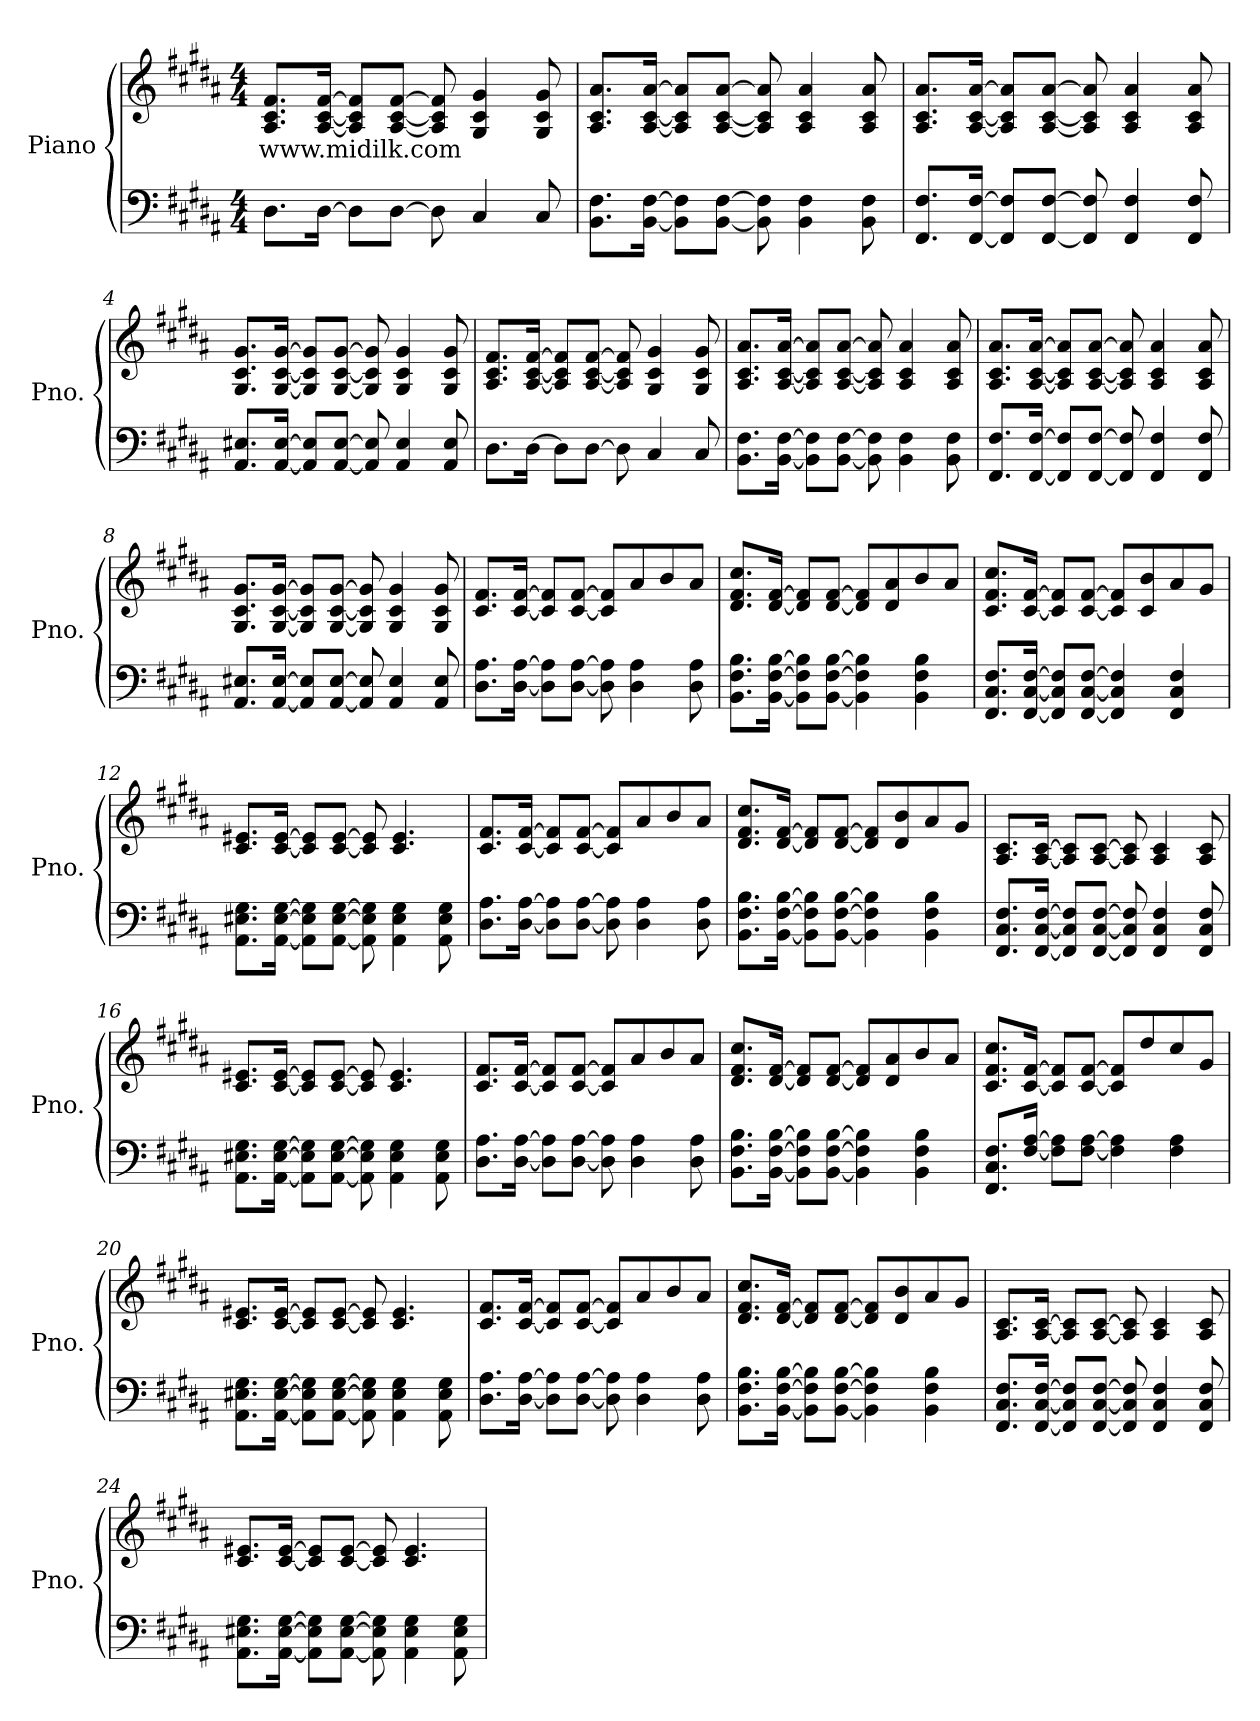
**kern	**kern	**text
*part1	*part1	*part1
*staff2	*staff1	*staff1
*I"Piano	*	*
*I'Pno.	*	*
*clefF4	*clefG2	*
*k[f#c#g#d#a#]	*k[f#c#g#d#a#]	*
*M4/4	*M4/4	*
=1	=1	=1
!	!	!LO:LY:b
8.D#\L	8.A#/ 8.c#/ 8.f#/L	www.midilk.com
[16D#\Jk	[16A#/ [16c#/ [16f#/Jk	.
8D#\L]	8A#/] 8c#/] 8f#/]L	.
[8D#\J	[8A#/ [8c#/ [8f#/J	.
8D#\]	8A#/] 8c#/] 8f#/]	.
4C#/	4G#/ 4c#/ 4g#/	.
8C#/	8G#/ 8c#/ 8g#/	.
=2	=2	=2
8.BB\ 8.F#\L	8.A#/ 8.c#/ 8.a#/L	.
[16BB\ [16F#\Jk	[16A#/ [16c#/ [16a#/Jk	.
8BB\] 8F#\]L	8A#/] 8c#/] 8a#/]L	.
[8BB\ [8F#\J	[8A#/ [8c#/ [8a#/J	.
8BB\] 8F#\]	8A#/] 8c#/] 8a#/]	.
4BB\ 4F#\	4A#/ 4c#/ 4a#/	.
8BB\ 8F#\	8A#/ 8c#/ 8a#/	.
=3	=3	=3
8.FF#/ 8.F#/L	8.A#/ 8.c#/ 8.a#/L	.
[16FF#/ [16F#/Jk	[16A#/ [16c#/ [16a#/Jk	.
8FF#/] 8F#/]L	8A#/] 8c#/] 8a#/]L	.
[8FF#/ [8F#/J	[8A#/ [8c#/ [8a#/J	.
8FF#/] 8F#/]	8A#/] 8c#/] 8a#/]	.
4FF#/ 4F#/	4A#/ 4c#/ 4a#/	.
8FF#/ 8F#/	8A#/ 8c#/ 8a#/	.
!!LO:LB:g=z
=4	=4	=4
8.AA#/ 8.E#X/L	8.G#/ 8.c#/ 8.g#/L	.
[16AA#/ [16E#/Jk	[16G#/ [16c#/ [16g#/Jk	.
8AA#/] 8E#/]L	8G#/] 8c#/] 8g#/]L	.
[8AA#/ [8E#/J	[8G#/ [8c#/ [8g#/J	.
8AA#/] 8E#/]	8G#/] 8c#/] 8g#/]	.
4AA#/ 4E#/	4G#/ 4c#/ 4g#/	.
8AA#/ 8E#/	8G#/ 8c#/ 8g#/	.
=5	=5	=5
8.D#\L	8.A#/ 8.c#/ 8.f#/L	.
[16D#\Jk	[16A#/ [16c#/ [16f#/Jk	.
8D#\L]	8A#/] 8c#/] 8f#/]L	.
[8D#\J	[8A#/ [8c#/ [8f#/J	.
8D#\]	8A#/] 8c#/] 8f#/]	.
4C#/	4G#/ 4c#/ 4g#/	.
8C#/	8G#/ 8c#/ 8g#/	.
=6	=6	=6
8.BB\ 8.F#\L	8.A#/ 8.c#/ 8.a#/L	.
[16BB\ [16F#\Jk	[16A#/ [16c#/ [16a#/Jk	.
8BB\] 8F#\]L	8A#/] 8c#/] 8a#/]L	.
[8BB\ [8F#\J	[8A#/ [8c#/ [8a#/J	.
8BB\] 8F#\]	8A#/] 8c#/] 8a#/]	.
4BB\ 4F#\	4A#/ 4c#/ 4a#/	.
8BB\ 8F#\	8A#/ 8c#/ 8a#/	.
!!LO:LB:g=z
=7	=7	=7
8.FF#/ 8.F#/L	8.A#/ 8.c#/ 8.a#/L	.
[16FF#/ [16F#/Jk	[16A#/ [16c#/ [16a#/Jk	.
8FF#/] 8F#/]L	8A#/] 8c#/] 8a#/]L	.
[8FF#/ [8F#/J	[8A#/ [8c#/ [8a#/J	.
8FF#/] 8F#/]	8A#/] 8c#/] 8a#/]	.
4FF#/ 4F#/	4A#/ 4c#/ 4a#/	.
8FF#/ 8F#/	8A#/ 8c#/ 8a#/	.
=8	=8	=8
8.AA#/ 8.E#X/L	8.G#/ 8.c#/ 8.g#/L	.
[16AA#/ [16E#/Jk	[16G#/ [16c#/ [16g#/Jk	.
8AA#/] 8E#/]L	8G#/] 8c#/] 8g#/]L	.
[8AA#/ [8E#/J	[8G#/ [8c#/ [8g#/J	.
8AA#/] 8E#/]	8G#/] 8c#/] 8g#/]	.
4AA#/ 4E#/	4G#/ 4c#/ 4g#/	.
8AA#/ 8E#/	8G#/ 8c#/ 8g#/	.
=9	=9	=9
8.D#\ 8.A#\L	8.c#/ 8.f#/L	.
[16D#\ [16A#\Jk	[16c#/ [16f#/Jk	.
8D#\] 8A#\]L	8c#/] 8f#/]L	.
[8D#\ [8A#\J	[8c#/ [8f#/J	.
8D#\] 8A#\]	8c#/] 8f#/]L	.
4D#\ 4A#\	8a#/	.
.	8b/	.
8D#\ 8A#\	8a#/J	.
=10	=10	=10
8.BB\ 8.F#\ 8.B\L	8.d#/ 8.f#/ 8.cc#/L	.
[16BB\ [16F#\ [16B\Jk	[16d#/ [16f#/Jk	.
8BB\] 8F#\] 8B\]L	8d#/] 8f#/]L	.
[8BB\ [8F#\ [8B\J	[8d#/ [8f#/J	.
4BB\] 4F#\] 4B\]	8d#/] 8f#/]L	.
.	8d#/ 8a#/	.
4BB\ 4F#\ 4B\	8b/	.
.	8a#/J	.
!!LO:LB:g=z
=11	=11	=11
8.FF#/ 8.C#/ 8.F#/L	8.c#/ 8.f#/ 8.cc#/L	.
[16FF#/ [16C#/ [16F#/Jk	[16c#/ [16f#/Jk	.
8FF#/] 8C#/] 8F#/]L	8c#/] 8f#/]L	.
[8FF#/ [8C#/ [8F#/J	[8c#/ [8f#/J	.
4FF#/] 4C#/] 4F#/]	8c#/] 8f#/]L	.
.	8c#/ 8b/	.
4FF#/ 4C#/ 4F#/	8a#/	.
.	8g#/J	.
=12	=12	=12
8.AA#\ 8.E#X\ 8.G#\L	8.c#/ 8.e#X/L	.
[16AA#\ [16E#\ [16G#\Jk	[16c#/ [16e#/Jk	.
8AA#\] 8E#\] 8G#\]L	8c#/] 8e#/]L	.
[8AA#\ [8E#\ [8G#\J	[8c#/ [8e#/J	.
8AA#\] 8E#\] 8G#\]	8c#/] 8e#/]	.
4AA#\ 4E#\ 4G#\	4.c#/ 4.e#/	.
8AA#\ 8E#\ 8G#\	.	.
=13	=13	=13
8.D#\ 8.A#\L	8.c#/ 8.f#/L	.
[16D#\ [16A#\Jk	[16c#/ [16f#/Jk	.
8D#\] 8A#\]L	8c#/] 8f#/]L	.
[8D#\ [8A#\J	[8c#/ [8f#/J	.
8D#\] 8A#\]	8c#/] 8f#/]L	.
4D#\ 4A#\	8a#/	.
.	8b/	.
8D#\ 8A#\	8a#/J	.
=14	=14	=14
8.BB\ 8.F#\ 8.B\L	8.d#/ 8.f#/ 8.cc#/L	.
[16BB\ [16F#\ [16B\Jk	[16d#/ [16f#/Jk	.
8BB\] 8F#\] 8B\]L	8d#/] 8f#/]L	.
[8BB\ [8F#\ [8B\J	[8d#/ [8f#/J	.
4BB\] 4F#\] 4B\]	8d#/] 8f#/]L	.
.	8d#/ 8b/	.
4BB\ 4F#\ 4B\	8a#/	.
.	8g#/J	.
!!LO:LB:g=z
=15	=15	=15
8.FF#/ 8.C#/ 8.F#/L	8.A#/ 8.c#/L	.
[16FF#/ [16C#/ [16F#/Jk	[16A#/ [16c#/Jk	.
8FF#/] 8C#/] 8F#/]L	8A#/] 8c#/]L	.
[8FF#/ [8C#/ [8F#/J	[8A#/ [8c#/J	.
8FF#/] 8C#/] 8F#/]	8A#/] 8c#/]	.
4FF#/ 4C#/ 4F#/	4A#/ 4c#/	.
8FF#/ 8C#/ 8F#/	8A#/ 8c#/	.
=16	=16	=16
8.AA#\ 8.E#X\ 8.G#\L	8.c#/ 8.e#X/L	.
[16AA#\ [16E#\ [16G#\Jk	[16c#/ [16e#/Jk	.
8AA#\] 8E#\] 8G#\]L	8c#/] 8e#/]L	.
[8AA#\ [8E#\ [8G#\J	[8c#/ [8e#/J	.
8AA#\] 8E#\] 8G#\]	8c#/] 8e#/]	.
4AA#\ 4E#\ 4G#\	4.c#/ 4.e#/	.
8AA#\ 8E#\ 8G#\	.	.
=17	=17	=17
8.D#\ 8.A#\L	8.c#/ 8.f#/L	.
[16D#\ [16A#\Jk	[16c#/ [16f#/Jk	.
8D#\] 8A#\]L	8c#/] 8f#/]L	.
[8D#\ [8A#\J	[8c#/ [8f#/J	.
8D#\] 8A#\]	8c#/] 8f#/]L	.
4D#\ 4A#\	8a#/	.
.	8b/	.
8D#\ 8A#\	8a#/J	.
=18	=18	=18
8.BB\ 8.F#\ 8.B\L	8.d#/ 8.f#/ 8.cc#/L	.
[16BB\ [16F#\ [16B\Jk	[16d#/ [16f#/Jk	.
8BB\] 8F#\] 8B\]L	8d#/] 8f#/]L	.
[8BB\ [8F#\ [8B\J	[8d#/ [8f#/J	.
4BB\] 4F#\] 4B\]	8d#/] 8f#/]L	.
.	8d#/ 8a#/	.
4BB\ 4F#\ 4B\	8b/	.
.	8a#/J	.
!!LO:LB:g=z
=19	=19	=19
8.FF#/ 8.C#/ 8.F#/L	8.c#/ 8.f#/ 8.cc#/L	.
[16F#/ [16A#/Jk	[16c#/ [16f#/Jk	.
8F#\] 8A#\]L	8c#/] 8f#/]L	.
[8F#\ [8A#\J	[8c#/ [8f#/J	.
4F#\] 4A#\]	8c#/] 8f#/]L	.
.	8dd#/	.
4F#\ 4A#\	8cc#/	.
.	8g#/J	.
=20	=20	=20
8.AA#\ 8.E#X\ 8.G#\L	8.c#/ 8.e#X/L	.
[16AA#\ [16E#\ [16G#\Jk	[16c#/ [16e#/Jk	.
8AA#\] 8E#\] 8G#\]L	8c#/] 8e#/]L	.
[8AA#\ [8E#\ [8G#\J	[8c#/ [8e#/J	.
8AA#\] 8E#\] 8G#\]	8c#/] 8e#/]	.
4AA#\ 4E#\ 4G#\	4.c#/ 4.e#/	.
8AA#\ 8E#\ 8G#\	.	.
=21	=21	=21
8.D#\ 8.A#\L	8.c#/ 8.f#/L	.
[16D#\ [16A#\Jk	[16c#/ [16f#/Jk	.
8D#\] 8A#\]L	8c#/] 8f#/]L	.
[8D#\ [8A#\J	[8c#/ [8f#/J	.
8D#\] 8A#\]	8c#/] 8f#/]L	.
4D#\ 4A#\	8a#/	.
.	8b/	.
8D#\ 8A#\	8a#/J	.
=22	=22	=22
8.BB\ 8.F#\ 8.B\L	8.d#/ 8.f#/ 8.cc#/L	.
[16BB\ [16F#\ [16B\Jk	[16d#/ [16f#/Jk	.
8BB\] 8F#\] 8B\]L	8d#/] 8f#/]L	.
[8BB\ [8F#\ [8B\J	[8d#/ [8f#/J	.
4BB\] 4F#\] 4B\]	8d#/] 8f#/]L	.
.	8d#/ 8b/	.
4BB\ 4F#\ 4B\	8a#/	.
.	8g#/J	.
!!LO:PB:g=z
=23	=23	=23
8.FF#/ 8.C#/ 8.F#/L	8.A#/ 8.c#/L	.
[16FF#/ [16C#/ [16F#/Jk	[16A#/ [16c#/Jk	.
8FF#/] 8C#/] 8F#/]L	8A#/] 8c#/]L	.
[8FF#/ [8C#/ [8F#/J	[8A#/ [8c#/J	.
8FF#/] 8C#/] 8F#/]	8A#/] 8c#/]	.
4FF#/ 4C#/ 4F#/	4A#/ 4c#/	.
8FF#/ 8C#/ 8F#/	8A#/ 8c#/	.
=24	=24	=24
8.AA#\ 8.E#X\ 8.G#\L	8.c#/ 8.e#X/L	.
[16AA#\ [16E#\ [16G#\Jk	[16c#/ [16e#/Jk	.
8AA#\] 8E#\] 8G#\]L	8c#/] 8e#/]L	.
[8AA#\ [8E#\ [8G#\J	[8c#/ [8e#/J	.
8AA#\] 8E#\] 8G#\]	8c#/] 8e#/]	.
4AA#\ 4E#\ 4G#\	4.c#/ 4.e#/	.
8AA#\ 8E#\ 8G#\	.	.
=	=	=
*-	*-	*-
